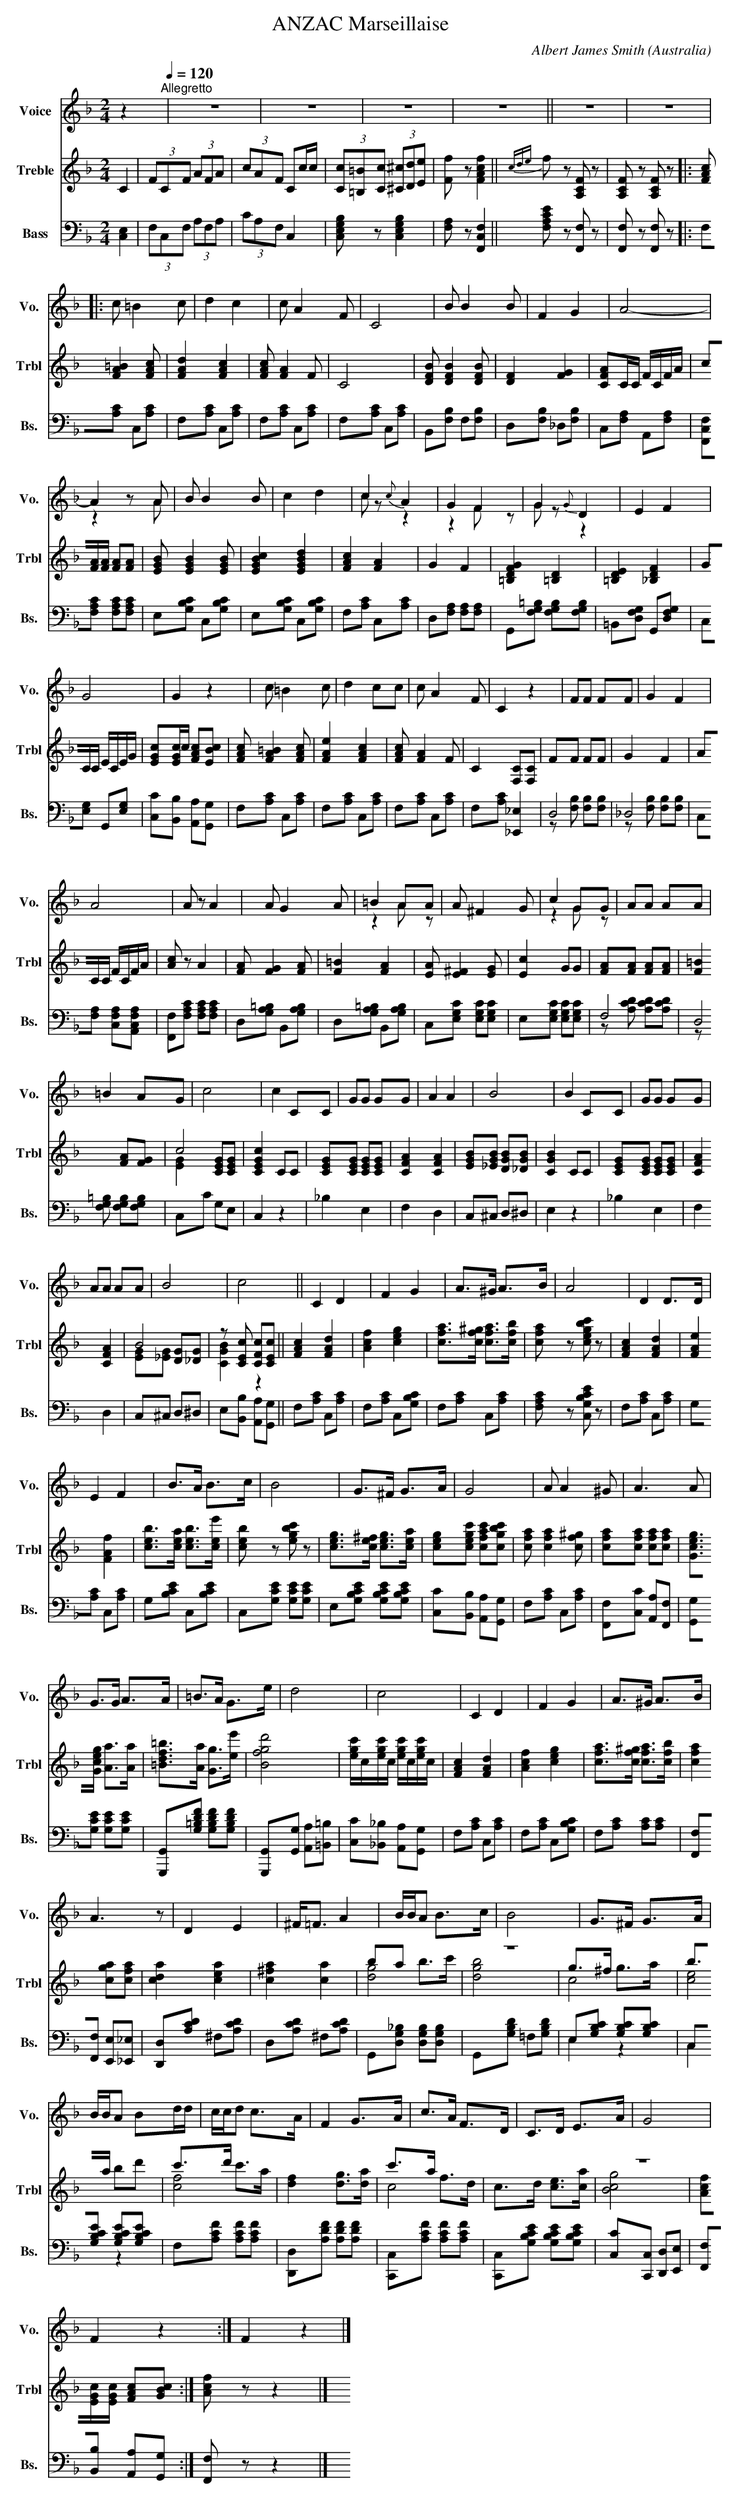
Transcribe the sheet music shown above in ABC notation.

X:1
T:ANZAC Marseillaise
C:Albert James Smith
O:Australia
%%score ( 1 2 ) ( 3 4 ) ( 5 6 )
L:1/8
M:2/4
K:F
V:1 treble nm="Voice" snm="Vo."
V:2 treble
V:3 treble nm="Treble" snm="Trbl"
V:4 treble
V:5 bass nm="Bass" snm="Bs."
V:6 bass
V:1
z2 x[Q:1/4=120]"^Allegretto" | z4 | z4 | z4 | z4 || z4 | z4 |:$ c =B2 c | d2 c2 | c A2 F | C4 |
B B2 B | F2 G2 | A4- |$ A2 z A | B B2 B | c2 d2 | c2{c} A2 | G2 F2 | G2{G} D2 | E2 F2 |$ G4 |
G2 z2 | c =B2 c | d2 cc | c A2 F | C2 z2 | FF FF | G2 F2 |$ A4 | A z A2 | A G2 A | =B2 AA |
A ^F2 G | c2 GG | AA AA |$ =B2 AG | c4 | c2 CC | GG GG | A2 A2 | B4 | B2 CC | GG GG |$ AA AA |
B4 | c4 || C2 D2 | F2 G2 | A>^G A>B | A4 | D2 D>D |$ E2 F2 | B>A B>c | B4 | G>^F G>A | G4 |
A A2 ^G | A3 A |$ G>G A>A | =B>A G>e | d4 | c4 | C2 D2 | F2 G2 | A>^G A>B |$ A3 z | D2 E2 |
^F<=F A2 | B/B/A B>c | B4 | G>^F G>A |$ B/B/A Bd/d/ | c/c/d c>A | F2 G>A | c>A F>D | C>D E>A |
G4 |$ F2 z2 :| F2 z2 |]
V:2
x3 | x4 | x4 | x4 | x4 || x4 | x4 |:$ x4 | x4 | x4 | x4 | x4 | x4 | x4 |$ z2 z A | x4 | x4 |
c z z2 | z2 F z | G z z2 | x4 |$ x4 | x4 | x4 | x4 | x4 | x4 | x4 | x4 |$ x4 | x4 | x4 | z2 A z |
x4 | z2 G z | x4 |$ x4 | x4 | x4 | x4 | x4 | x4 | x4 | x4 |$ x4 | x4 | x4 || x4 | x4 | x4 | x4 |
x4 |$ x4 | x4 | x4 | x4 | x4 | x4 | x4 |$ x4 | x4 | x4 | x4 | x4 | x4 | x4 |$ x4 | x4 | x4 | x4 |
x4 | x4 |$ x4 | x4 | x4 | x4 | x4 | x4 |$ x4 :| x4 |]
V:3
C2 | (3FCF (3AFA | (3cAF Cc/c/ | (3[Cc][=B,=B][Cc] (3[^C^c][Dd][Ee] | [Ff] z [FAcf]2 ||
{cde} f z [A,CF] z | [A,CF] z [A,CF] z |:$ [FAc] [FA=B]2 [FAc] | [FAd]2 [FAc]2 | [FAc] [FA]2 F |
C4 | [DFB] [DFB]2 [DFB] | [DF]2 [FG]2 | [CFA]C/C/ F/C/F/A/ |$ c[FA]/[FA]/ [FA][FA] |
[EGB] [EGB]2 [EGB] | [EGBc]2 [EGBd]2 | [FAc]2 [FA]2 | G2 F2 | [=B,DFG]2 [=B,D]2 |
[=B,DE]2 [_B,DF]2 |$ GC/C/ E/C/E/G/ | [EGc][EGc]/c/ [FAc][EBc] | [FAc] [FA=B]2 [FAc] |
[FAe]2 [FAc]2 | [FAc] [FA]2 F | C2 [F,C][F,C] | FF FF | G2 F2 |$ AC/C/ F/C/F/A/ | [Ac] z A2 |
[FA] [FG]2 [FA] | [F=B]2 [FA]2 | [EA] [E^F]2 [EG] | [Ec]2 GG | [FA][FA] [FA][FA] |$
[F=B]2 [FA][FG] | c4 | [CEGc]2 CC | [CEG][CEG] [CEG][CEG] | [CFA]2 [CFA]2 |
[EGB][_EGB] [DGB][_DGB] | [CGB]2 CC | [CEG][CEG] [CEG][CEG] |$ [CFA]2 [CFA]2 | B4 |
z [CEc] [CFc][CEc] || [FAc]2 [FAd]2 | [Acf]2 [ceg]2 | [cfa]>[cf^g] [cfa]>[cfb] |
[cfa] z [cegbc'] z | [FAc]2 [FAd]2 |$ [FAe]2 [FAf]2 | [ceb]>[cea] [ceb]>[cee'] |
[ceb] z [egbc'] z | [ceg]>[ce^f] [ceg]>[cea] | [ceg][cegc'] [cfac'][cgbc'] | [cfa] [cfa]2 [cf^g] |
[cfa][cfa] [cfa][cfa] |$ [Gceg]>[Gceg] [Aa]>[Aa] | [=Bdf=b]>[Aa] [Gg]>[ee'] | [Bfgd']4 |
[egc']/c/[egc']/c/ [egc']/c/[egc']/c/ | [FAc]2 [FAd]2 | [Acf]2 [ceg]2 |
[cfa]>[cf^g] [cfa]>[cfb] |$ [cfa]2 [cga][cfa] | [cda]2 [cea]2 | [c^fa]2 [ca]2 | ba b>c' | z4 |
g>^f g>a |$ b>a bd' | c'>d' c'>a | [df]2 [dg]>[da] | c'>a f>d | c>d [ce]>[ca] | z4 |$
[Acf][EGc]/[EGc]/ [FAc][GBc] :| [Acf] z z2 |]
V:4
x2 | x4 | x4 | x4 | x4 || x4 | x4 |:$ x4 | x4 | x4 | x4 | x4 | x4 | x4 |$ x4 | x4 | x4 | x4 | x4 |
x4 | x4 |$ x4 | x4 | x4 | x4 | x4 | x4 | x4 | x4 |$ x4 | x4 | x4 | x4 | x4 | x4 | x4 |$ x4 |
[EG]2 [CEG][CEG] | x4 | x4 | x4 | x4 | x4 | x4 |$ x4 | [EG][_EG] [DG][_DG] | [CGB]2 z2 || x4 |
x4 | x4 | x4 | x4 |$ x4 | x4 | x4 | x4 | x4 | x4 | x4 |$ x4 | x4 | x4 | x4 | x4 | x4 | x4 |$ x4 |
x4 | x4 | [dg]4 | [dgb]4 | c4 |$ [ce]4 | [cf]4 | x4 | c4 | x4 | [Bcg]4 |$ x4 :| x4 |]
V:5
[C,E,]2 | (3F,C,F, (3A,F,A, | (3CA,F, C,2 | [C,E,G,B,] z [C,E,G,B,]2 | [F,A,] z [F,,C,F,]2 ||
[F,A,CE] z [F,,F,] z | [F,,F,] z [F,,F,] z |:$ F,[A,C] C,[A,C] | F,[A,C] C,[A,C] |
F,[A,C] C,[A,C] | F,[A,C] C,[A,C] | B,,[F,B,] F,[F,B,] | D,[F,B,] _D,[F,B,] |
C,[F,A,] A,,[F,A,] |$ [F,,C,F,][F,A,C] [F,A,C][F,A,C] | E,[G,B,C] C,[G,B,C] |
E,[G,B,C] C,[G,B,C] | F,[A,C] C,[A,C] | D,[F,A,] [F,A,][F,A,] | G,,[F,G,=B,] [F,G,B,][F,G,B,] |
=B,,[D,F,G,] G,,[D,F,G,] |$ C,[E,G,] G,,[E,G,] | [C,C][B,,B,] [A,,A,][G,,G,] | F,[A,C] C,[A,C] |
F,[A,C] C,[A,C] | F,[A,C] C,[A,C] | F,[A,C] [_E,,_E,]2 | D,4 | _D,4 |$
C,[F,A,] [C,F,A,][A,,C,F,A,] | [F,,F,][F,A,C] [F,A,C][F,A,C] | D,[G,A,=B,] B,,[G,A,B,] |
D,[G,A,=B,] B,,[G,A,B,] | C,[E,G,C] [E,G,C][E,G,C] | E,[E,G,C] [E,G,C][E,G,C] | F,4 |$ D,4 |
C,C G,E, | C,2 z2 | _B,2 E,2 | F,2 D,2 | C,^C, D,^D, | E,2 z2 | _B,2 E,2 |$ F,2 D,2 |
C,^C, D,^D, | E,[B,,B,] [A,,A,][G,,G,] || F,[A,C] C,[A,C] | F,[A,C] C,[G,B,C] | F,[A,C] C,[A,C] |
[F,A,C] z [C,G,B,CE] z | F,[A,C] C,[A,C] |$ G,[A,C] C,[A,C] | G,[B,CE] C,[B,CE] |
C,[G,CE] [G,CE][G,CE] | E,[G,B,CE] [G,B,CE][G,B,CE] | [C,C][B,,B,] [A,,A,][G,,G,] |
F,[A,C] C,[A,C] | [F,,F,][C,C] [A,,A,][F,,F,] |$ [G,,G,][G,CE] [G,CE][G,CE] |
[G,,,G,,][G,=B,DF] [G,B,DF][G,B,DF] | [G,,,G,,][G,,G,] [A,,A,][=B,,=B,] |
[C,C][_B,,_B,] [A,,A,][G,,G,] | F,[A,C] C,[A,C] | F,[A,C] C,[G,B,C] | F,[A,C] [A,C][A,C] |$
[F,,F,][F,,F,] [E,,E,][_E,,_E,] | [D,,D,][A,CD] ^F,[A,CD] | D,[A,CD] ^F,[A,CD] |
G,,[D,G,_B,] [D,G,B,][D,G,B,] | G,,[G,B,D] =F,[G,B,D] | E,[G,B,C] [G,B,C][G,B,C] |$
C,[G,B,CE] [G,B,CE][G,B,CE] | F,[A,CF] [A,CF][A,CF] | [D,,D,][A,DF] [A,DF][A,DF] |
[C,,C,][A,CF] [A,CF][A,CF] | [C,,C,][G,B,CE] [G,B,CE][G,B,CE] | [C,C][C,,C,] [D,,D,][E,,E,] |$
[F,,F,][B,,B,] [A,,A,][G,,G,] :| [F,,F,] z z2 |]
V:6
x2 | x4 | x4 | x4 | x4 || x4 | x4 |:$ x4 | x4 | x4 | x4 | x4 | x4 | x4 |$ x4 | x4 | x4 | x4 | x4 |
x4 | x4 |$ x4 | x4 | x4 | x4 | x4 | x4 | z [F,B,] [F,B,][F,B,] | z [F,B,] [F,B,][F,B,] |$ x4 |
x4 | x4 | x4 | x4 | x4 | z [A,CD] [A,CD][A,CD] |$ z [F,G,=B,] [F,G,B,][F,G,B,] | x4 | x4 | x4 |
x4 | x4 | x4 | x4 |$ x4 | x4 | x4 || x4 | x4 | x4 | x4 | x4 |$ x4 | x4 | x4 | x4 | x4 | x4 | x4 |$
x4 | x4 | x4 | x4 | x4 | x4 | x4 |$ x4 | x4 | x4 | x4 | x4 | E,2 z2 |$ C,2 z2 | x4 | x4 | x4 |
x4 | x4 |$ x4 :| x4 |]
